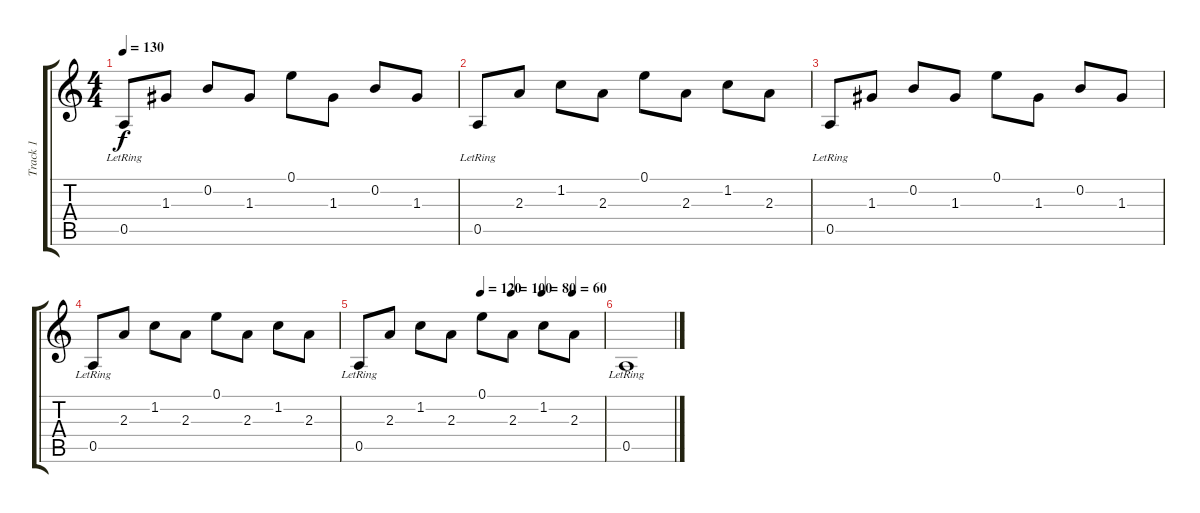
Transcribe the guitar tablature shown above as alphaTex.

\track ("Track 1" "Track 1") {instrument acousticguitarnylon}
\staff {score tabs}
\tuning (E4 B3 G3 D3 A2 E2) {hide}
\ts (4 4)
\tempo 130
\clef g2
\ks c
0.5{lr}.8{dy f} 1.3.8 0.2.8 1.3.8 0.1.8 1.3.8 0.2.8 1.3.8 |
0.5{lr}.8 2.3.8 1.2.8 2.3.8 0.1.8 2.3.8 1.2.8 2.3.8 |
0.5{lr}.8 1.3.8 0.2.8 1.3.8 0.1.8 1.3.8 0.2.8 1.3.8 |
0.5{lr}.8 2.3.8 1.2.8 2.3.8 0.1.8 2.3.8 1.2.8 2.3.8 |
\tempo (120 0.5)
\tempo (100 0.625)
\tempo (80 0.75)
\tempo (60 0.875)
0.5{lr}.8 2.3.8 1.2.8 2.3.8 0.1.8 2.3.8 1.2.8 2.3.8 |
0.5{lr}.1
